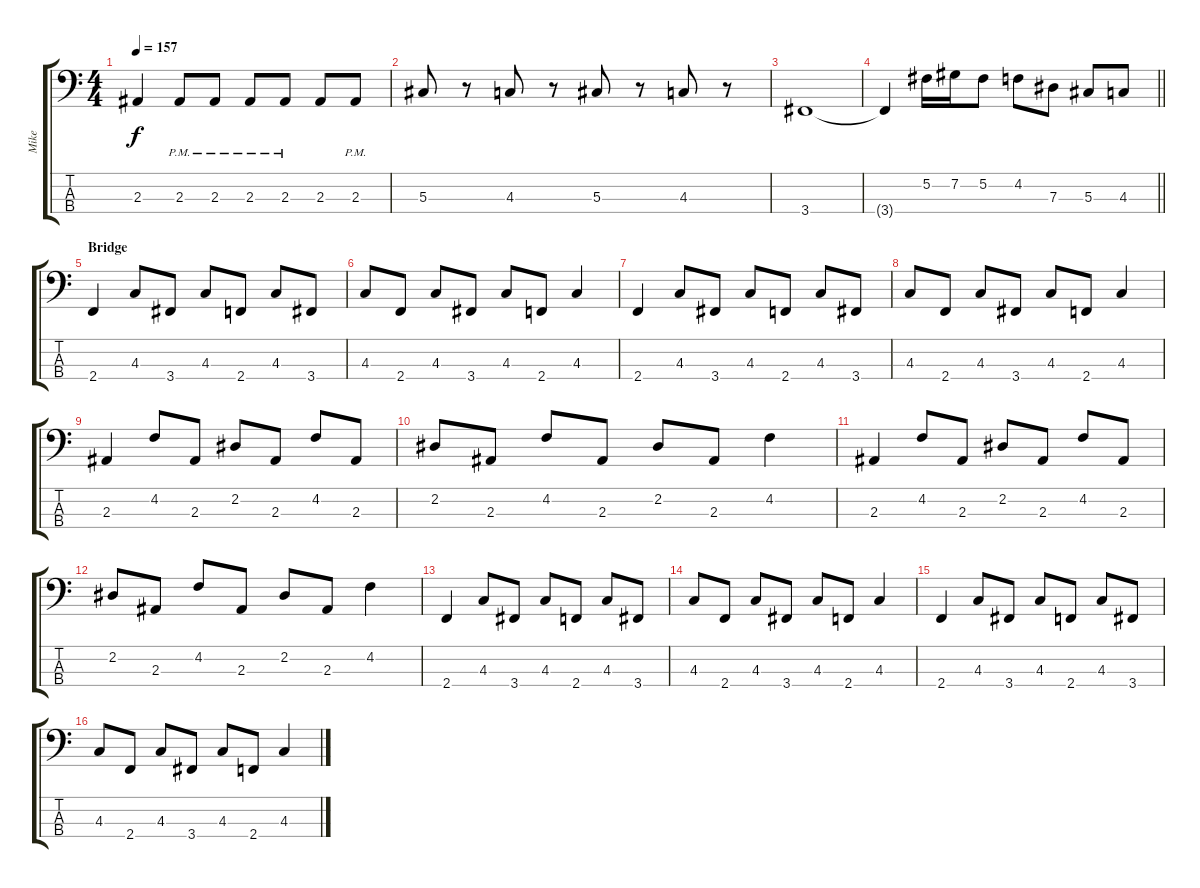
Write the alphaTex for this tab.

\track ("Mike" "Mike") {instrument electricbassfinger}
\staff {score tabs}
\tuning (Gb2 Db2 Ab1 Eb1) {hide}
\ts (4 4)
\tempo 157
\clef f4
\ks c
2.3.4{dy f} 2.3{pm}.8 2.3{pm}.8 2.3{pm}.8 2.3{pm}.8 2.3.8 2.3{pm}.8 |
5.3.8 r.8 4.3.8 r.8 5.3.8 r.8 4.3.8 r.8 |
3.4.1 |
\barLineRight lightlight
3.4{t}.4 5.2.16 7.2.16 5.2.8 4.2.8 7.3.8 5.3.8 4.3.8 |
\section ("" "Bridge")
2.4.4 4.3.8 3.4.8 4.3.8 2.4.8 4.3.8 3.4.8 |
4.3.8 2.4.8 4.3.8 3.4.8 4.3.8 2.4.8 4.3.4 |
2.4.4 4.3.8 3.4.8 4.3.8 2.4.8 4.3.8 3.4.8 |
4.3.8 2.4.8 4.3.8 3.4.8 4.3.8 2.4.8 4.3.4 |
2.3.4 4.2.8 2.3.8 2.2.8 2.3.8 4.2.8 2.3.8 |
2.2.8 2.3.8 4.2.8 2.3.8 2.2.8 2.3.8 4.2.4 |
2.3.4 4.2.8 2.3.8 2.2.8 2.3.8 4.2.8 2.3.8 |
2.2.8 2.3.8 4.2.8 2.3.8 2.2.8 2.3.8 4.2.4 |
2.4.4 4.3.8 3.4.8 4.3.8 2.4.8 4.3.8 3.4.8 |
4.3.8 2.4.8 4.3.8 3.4.8 4.3.8 2.4.8 4.3.4 |
2.4.4 4.3.8 3.4.8 4.3.8 2.4.8 4.3.8 3.4.8 |
4.3.8 2.4.8 4.3.8 3.4.8 4.3.8 2.4.8 4.3.4
